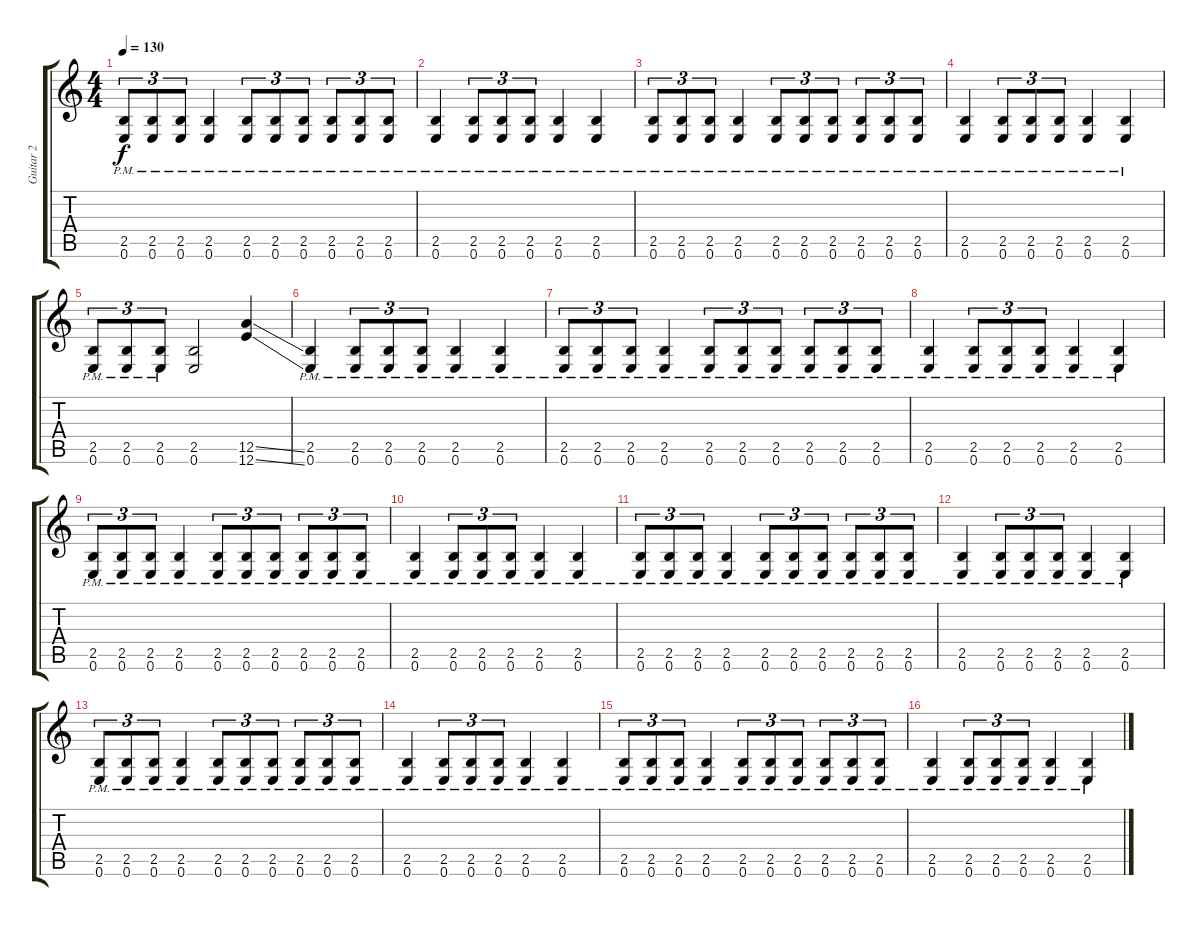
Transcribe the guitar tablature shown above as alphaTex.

\track ("Guitar 2" "Guitar 2") {instrument overdrivenguitar}
\staff {score tabs}
\tuning (E4 B3 G3 D3 A2 E2) {hide}
\ts (4 4)
\tempo 130
\clef g2
\ks c
(2.5{pm} 0.6{pm}).8{tu (3 2) dy f} (2.5{pm} 0.6{pm}).8{tu (3 2)} (2.5{pm} 0.6{pm}).8{tu (3 2)} (2.5{pm} 0.6{pm}).4 (2.5{pm} 0.6{pm}).8{tu (3 2)} (2.5{pm} 0.6{pm}).8{tu (3 2)} (2.5{pm} 0.6{pm}).8{tu (3 2)} (2.5{pm} 0.6{pm}).8{tu (3 2)} (2.5{pm} 0.6{pm}).8{tu (3 2)} (2.5{pm} 0.6{pm}).8{tu (3 2)} |
(2.5{pm} 0.6{pm}).4 (2.5{pm} 0.6{pm}).8{tu (3 2)} (2.5{pm} 0.6{pm}).8{tu (3 2)} (2.5{pm} 0.6{pm}).8{tu (3 2)} (2.5{pm} 0.6{pm}).4 (2.5{pm} 0.6{pm}).4 |
(2.5{pm} 0.6{pm}).8{tu (3 2)} (2.5{pm} 0.6{pm}).8{tu (3 2)} (2.5{pm} 0.6{pm}).8{tu (3 2)} (2.5{pm} 0.6{pm}).4 (2.5{pm} 0.6{pm}).8{tu (3 2)} (2.5{pm} 0.6{pm}).8{tu (3 2)} (2.5{pm} 0.6{pm}).8{tu (3 2)} (2.5{pm} 0.6{pm}).8{tu (3 2)} (2.5{pm} 0.6{pm}).8{tu (3 2)} (2.5{pm} 0.6{pm}).8{tu (3 2)} |
(2.5{pm} 0.6{pm}).4 (2.5{pm} 0.6{pm}).8{tu (3 2)} (2.5{pm} 0.6{pm}).8{tu (3 2)} (2.5{pm} 0.6{pm}).8{tu (3 2)} (2.5{pm} 0.6{pm}).4 (2.5{pm} 0.6{pm}).4 |
(2.5{pm} 0.6{pm}).8{tu (3 2)} (2.5{pm} 0.6{pm}).8{tu (3 2)} (2.5{pm} 0.6{pm}).8{tu (3 2)} (2.5 0.6).2 (12.5{ss} 12.6{ss}).4 |
(2.5{pm} 0.6{pm}).4 (2.5{pm} 0.6{pm}).8{tu (3 2)} (2.5{pm} 0.6{pm}).8{tu (3 2)} (2.5{pm} 0.6{pm}).8{tu (3 2)} (2.5{pm} 0.6{pm}).4 (2.5{pm} 0.6{pm}).4 |
(2.5{pm} 0.6{pm}).8{tu (3 2)} (2.5{pm} 0.6{pm}).8{tu (3 2)} (2.5{pm} 0.6{pm}).8{tu (3 2)} (2.5{pm} 0.6{pm}).4 (2.5{pm} 0.6{pm}).8{tu (3 2)} (2.5{pm} 0.6{pm}).8{tu (3 2)} (2.5{pm} 0.6{pm}).8{tu (3 2)} (2.5{pm} 0.6{pm}).8{tu (3 2)} (2.5{pm} 0.6{pm}).8{tu (3 2)} (2.5{pm} 0.6{pm}).8{tu (3 2)} |
(2.5{pm} 0.6{pm}).4 (2.5{pm} 0.6{pm}).8{tu (3 2)} (2.5{pm} 0.6{pm}).8{tu (3 2)} (2.5{pm} 0.6{pm}).8{tu (3 2)} (2.5{pm} 0.6{pm}).4 (2.5{pm} 0.6{pm}).4 |
(2.5{pm} 0.6{pm}).8{tu (3 2)} (2.5{pm} 0.6{pm}).8{tu (3 2)} (2.5{pm} 0.6{pm}).8{tu (3 2)} (2.5{pm} 0.6{pm}).4 (2.5{pm} 0.6{pm}).8{tu (3 2)} (2.5{pm} 0.6{pm}).8{tu (3 2)} (2.5{pm} 0.6{pm}).8{tu (3 2)} (2.5{pm} 0.6{pm}).8{tu (3 2)} (2.5{pm} 0.6{pm}).8{tu (3 2)} (2.5{pm} 0.6{pm}).8{tu (3 2)} |
(2.5{pm} 0.6{pm}).4 (2.5{pm} 0.6{pm}).8{tu (3 2)} (2.5{pm} 0.6{pm}).8{tu (3 2)} (2.5{pm} 0.6{pm}).8{tu (3 2)} (2.5{pm} 0.6{pm}).4 (2.5{pm} 0.6{pm}).4 |
(2.5{pm} 0.6{pm}).8{tu (3 2)} (2.5{pm} 0.6{pm}).8{tu (3 2)} (2.5{pm} 0.6{pm}).8{tu (3 2)} (2.5{pm} 0.6{pm}).4 (2.5{pm} 0.6{pm}).8{tu (3 2)} (2.5{pm} 0.6{pm}).8{tu (3 2)} (2.5{pm} 0.6{pm}).8{tu (3 2)} (2.5{pm} 0.6{pm}).8{tu (3 2)} (2.5{pm} 0.6{pm}).8{tu (3 2)} (2.5{pm} 0.6{pm}).8{tu (3 2)} |
(2.5{pm} 0.6{pm}).4 (2.5{pm} 0.6{pm}).8{tu (3 2)} (2.5{pm} 0.6{pm}).8{tu (3 2)} (2.5{pm} 0.6{pm}).8{tu (3 2)} (2.5{pm} 0.6{pm}).4 (2.5{pm} 0.6{pm}).4 |
(2.5{pm} 0.6{pm}).8{tu (3 2)} (2.5{pm} 0.6{pm}).8{tu (3 2)} (2.5{pm} 0.6{pm}).8{tu (3 2)} (2.5{pm} 0.6{pm}).4 (2.5{pm} 0.6{pm}).8{tu (3 2)} (2.5{pm} 0.6{pm}).8{tu (3 2)} (2.5{pm} 0.6{pm}).8{tu (3 2)} (2.5{pm} 0.6{pm}).8{tu (3 2)} (2.5{pm} 0.6{pm}).8{tu (3 2)} (2.5{pm} 0.6{pm}).8{tu (3 2)} |
(2.5{pm} 0.6{pm}).4 (2.5{pm} 0.6{pm}).8{tu (3 2)} (2.5{pm} 0.6{pm}).8{tu (3 2)} (2.5{pm} 0.6{pm}).8{tu (3 2)} (2.5{pm} 0.6{pm}).4 (2.5{pm} 0.6{pm}).4 |
(2.5{pm} 0.6{pm}).8{tu (3 2)} (2.5{pm} 0.6{pm}).8{tu (3 2)} (2.5{pm} 0.6{pm}).8{tu (3 2)} (2.5{pm} 0.6{pm}).4 (2.5{pm} 0.6{pm}).8{tu (3 2)} (2.5{pm} 0.6{pm}).8{tu (3 2)} (2.5{pm} 0.6{pm}).8{tu (3 2)} (2.5{pm} 0.6{pm}).8{tu (3 2)} (2.5{pm} 0.6{pm}).8{tu (3 2)} (2.5{pm} 0.6{pm}).8{tu (3 2)} |
(2.5{pm} 0.6{pm}).4 (2.5{pm} 0.6{pm}).8{tu (3 2)} (2.5{pm} 0.6{pm}).8{tu (3 2)} (2.5{pm} 0.6{pm}).8{tu (3 2)} (2.5{pm} 0.6{pm}).4 (2.5{pm} 0.6{pm}).4
